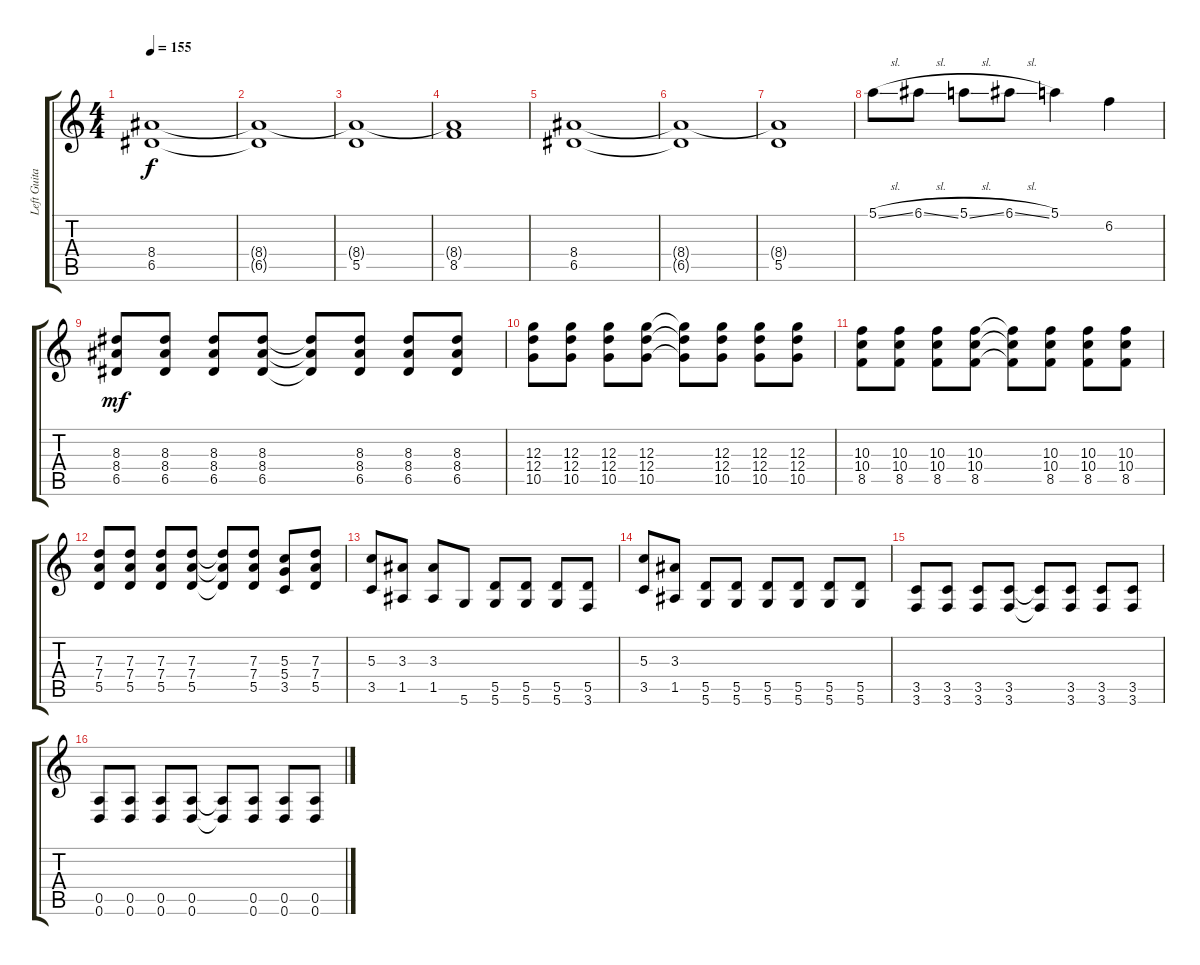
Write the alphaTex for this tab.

\track ("Left Guitar" "Left Guita") {instrument distortionguitar}
\staff {score tabs}
\tuning (E4 B3 G3 D3 A2 D2) {hide}
\ts (4 4)
\tempo 155
\clef g2
\ks c
(8.4 6.5).1{dy f} |
(8.4{t} 6.5{t}).1 |
(8.4{t} 5.5).1 |
(8.4{t} 8.5).1 |
(8.4 6.5).1 |
(8.4{t} 6.5{t}).1 |
(8.4{t} 5.5).1 |
5.1{sl}.8 6.1{sl}.8 5.1{sl}.8 6.1{sl}.8 5.1.4 6.2.4 |
(8.3 8.4 6.5).8{dy mf} (8.3 8.4 6.5).8 (8.3 8.4 6.5).8 (8.3 8.4 6.5).8 (8.3{t} 8.4{t} 6.5{t}).8 (8.3 8.4 6.5).8 (8.3 8.4 6.5).8 (8.3 8.4 6.5).8 |
(12.3 12.4 10.5).8 (12.3 12.4 10.5).8 (12.3 12.4 10.5).8 (12.3 12.4 10.5).8 (12.3{t} 12.4{t} 10.5{t}).8 (12.3 12.4 10.5).8 (12.3 12.4 10.5).8 (12.3 12.4 10.5).8 |
(10.3 10.4 8.5).8 (10.3 10.4 8.5).8 (10.3 10.4 8.5).8 (10.3 10.4 8.5).8 (10.3{t} 10.4{t} 8.5{t}).8 (10.3 10.4 8.5).8 (10.3 10.4 8.5).8 (10.3 10.4 8.5).8 |
(7.3 7.4 5.5).8 (7.3 7.4 5.5).8 (7.3 7.4 5.5).8 (7.3 7.4 5.5).8 (7.3{t} 7.4{t} 5.5{t}).8 (7.3 7.4 5.5).8 (5.3 5.4 3.5).8 (7.3 7.4 5.5).8 |
(5.3 3.5).8 (3.3 1.5).8 (3.3 1.5).8 5.6.8 (5.5 5.6).8 (5.5 5.6).8 (5.5 5.6).8 (5.5 3.6).8 |
(5.3 3.5).8 (3.3 1.5).8 (5.5 5.6).8 (5.5 5.6).8 (5.5 5.6).8 (5.5 5.6).8 (5.5 5.6).8 (5.5 5.6).8 |
(3.5 3.6).8 (3.5 3.6).8 (3.5 3.6).8 (3.5 3.6).8 (3.5{t} 3.6{t}).8 (3.5 3.6).8 (3.5 3.6).8 (3.5 3.6).8 |
(0.5 0.6).8 (0.5 0.6).8 (0.5 0.6).8 (0.5 0.6).8 (0.5{t} 0.6{t}).8 (0.5 0.6).8 (0.5 0.6).8 (0.5 0.6).8
